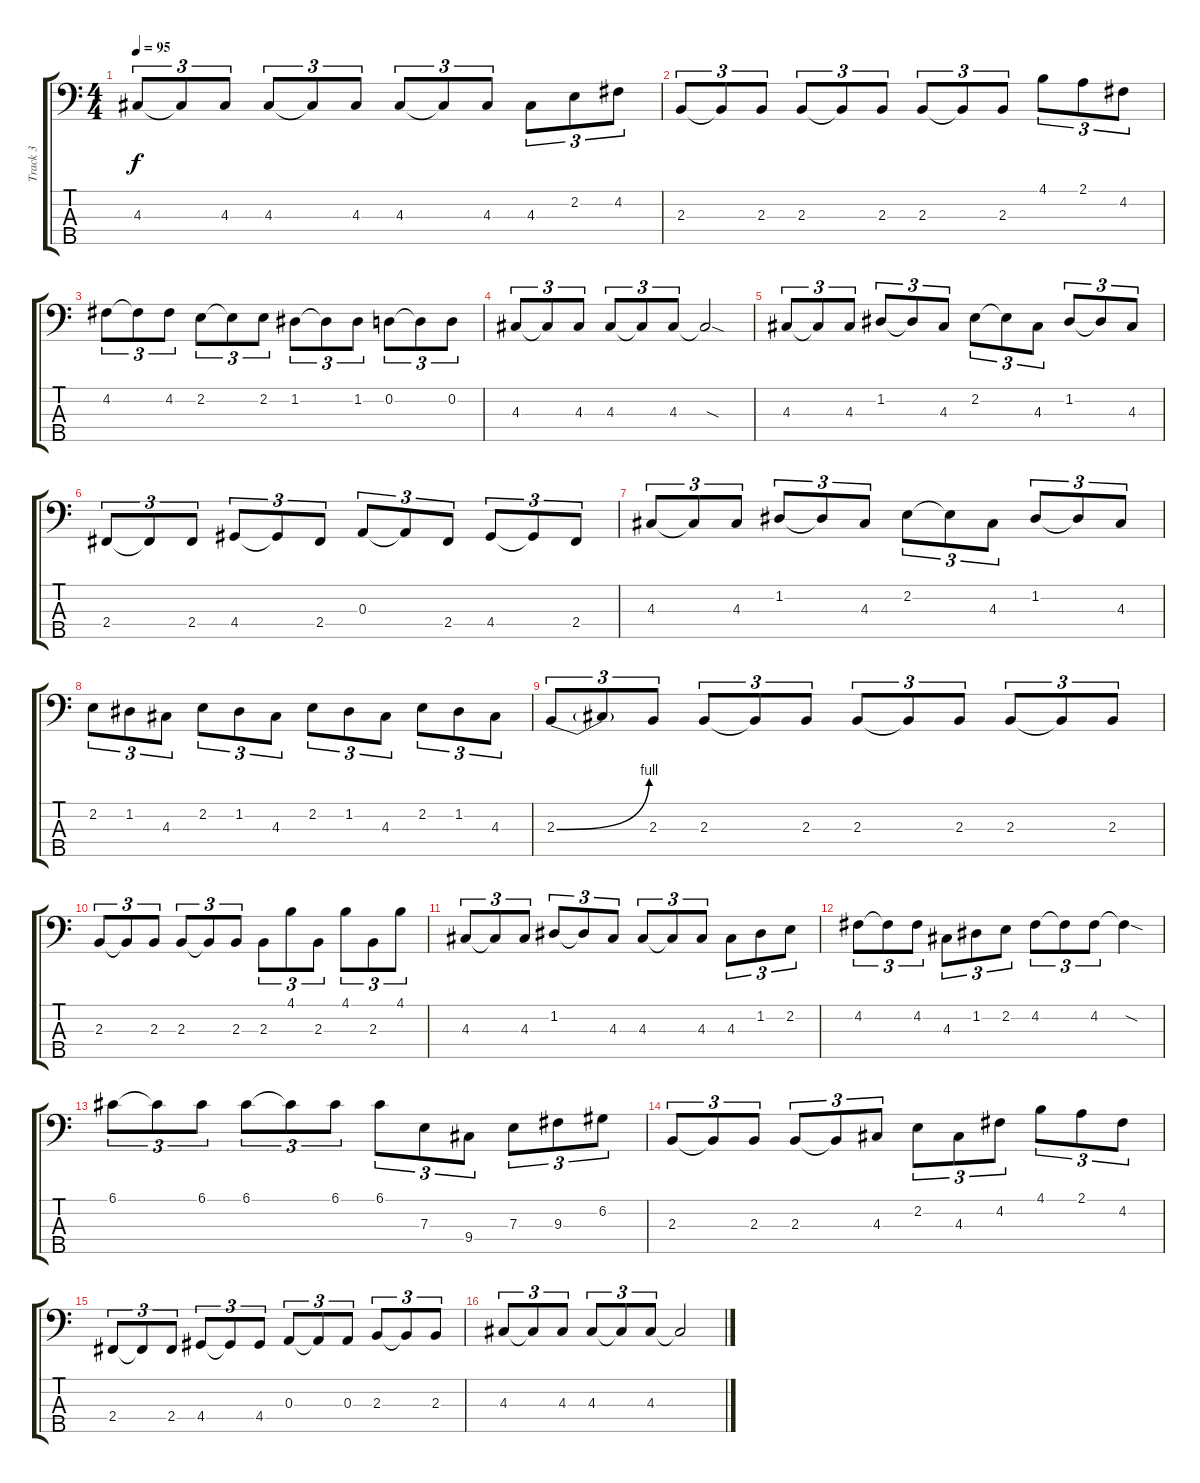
\track ("Track 3" "Track 3") {instrument electricbassfinger}
\staff {score tabs}
\tuning (G2 D2 A1 E1 B0) {hide}
\ts (4 4)
\tempo 95
\clef f4
\ks c
4.3.8{tu (3 2) dy f} 4.3{t}.8{tu (3 2)} 4.3.8{tu (3 2)} 4.3.8{tu (3 2)} 4.3{t}.8{tu (3 2)} 4.3.8{tu (3 2)} 4.3.8{tu (3 2)} 4.3{t}.8{tu (3 2)} 4.3.8{tu (3 2)} 4.3.8{tu (3 2)} 2.2.8{tu (3 2)} 4.2.8{tu (3 2)} |
2.3.8{tu (3 2)} 2.3{t}.8{tu (3 2)} 2.3.8{tu (3 2)} 2.3.8{tu (3 2)} 2.3{t}.8{tu (3 2)} 2.3.8{tu (3 2)} 2.3.8{tu (3 2)} 2.3{t}.8{tu (3 2)} 2.3.8{tu (3 2)} 4.1.8{tu (3 2)} 2.1.8{tu (3 2)} 4.2.8{tu (3 2)} |
4.2.8{tu (3 2)} 4.2{t}.8{tu (3 2)} 4.2.8{tu (3 2)} 2.2.8{tu (3 2)} 2.2{t}.8{tu (3 2)} 2.2.8{tu (3 2)} 1.2.8{tu (3 2)} 1.2{t}.8{tu (3 2)} 1.2.8{tu (3 2)} 0.2.8{tu (3 2)} 0.2{t}.8{tu (3 2)} 0.2.8{tu (3 2)} |
4.3.8{tu (3 2)} 4.3{t}.8{tu (3 2)} 4.3.8{tu (3 2)} 4.3.8{tu (3 2)} 4.3{t}.8{tu (3 2)} 4.3.8{tu (3 2)} 4.3{sod t}.2 |
4.3.8{tu (3 2)} 4.3{t}.8{tu (3 2)} 4.3.8{tu (3 2)} 1.2.8{tu (3 2)} 1.2{t}.8{tu (3 2)} 4.3.8{tu (3 2)} 2.2.8{tu (3 2)} 2.2{t}.8{tu (3 2)} 4.3.8{tu (3 2)} 1.2.8{tu (3 2)} 1.2{t}.8{tu (3 2)} 4.3.8{tu (3 2)} |
2.4.8{tu (3 2)} 2.4{t}.8{tu (3 2)} 2.4.8{tu (3 2)} 4.4.8{tu (3 2)} 4.4{t}.8{tu (3 2)} 2.4.8{tu (3 2)} 0.3.8{tu (3 2)} 0.3{t}.8{tu (3 2)} 2.4.8{tu (3 2)} 4.4.8{tu (3 2)} 4.4{t}.8{tu (3 2)} 2.4.8{tu (3 2)} |
4.3.8{tu (3 2)} 4.3{t}.8{tu (3 2)} 4.3.8{tu (3 2)} 1.2.8{tu (3 2)} 1.2{t}.8{tu (3 2)} 4.3.8{tu (3 2)} 2.2.8{tu (3 2)} 2.2{t}.8{tu (3 2)} 4.3.8{tu (3 2)} 1.2.8{tu (3 2)} 1.2{t}.8{tu (3 2)} 4.3.8{tu (3 2)} |
2.2.8{tu (3 2)} 1.2.8{tu (3 2)} 4.3.8{tu (3 2)} 2.2.8{tu (3 2)} 1.2.8{tu (3 2)} 4.3.8{tu (3 2)} 2.2.8{tu (3 2)} 1.2.8{tu (3 2)} 4.3.8{tu (3 2)} 2.2.8{tu (3 2)} 1.2.8{tu (3 2)} 4.3.8{tu (3 2)} |
2.3{be (bend 0 0 60 4)}.8{tu (3 2)} 2.3{t}.8{tu (3 2)} 2.3.8{tu (3 2)} 2.3.8{tu (3 2)} 2.3{t}.8{tu (3 2)} 2.3.8{tu (3 2)} 2.3.8{tu (3 2)} 2.3{t}.8{tu (3 2)} 2.3.8{tu (3 2)} 2.3.8{tu (3 2)} 2.3{t}.8{tu (3 2)} 2.3.8{tu (3 2)} |
2.3.8{tu (3 2)} 2.3{t}.8{tu (3 2)} 2.3.8{tu (3 2)} 2.3.8{tu (3 2)} 2.3{t}.8{tu (3 2)} 2.3.8{tu (3 2)} 2.3.8{tu (3 2)} 4.1.8{tu (3 2)} 2.3.8{tu (3 2)} 4.1.8{tu (3 2)} 2.3.8{tu (3 2)} 4.1.8{tu (3 2)} |
4.3.8{tu (3 2)} 4.3{t}.8{tu (3 2)} 4.3.8{tu (3 2)} 1.2.8{tu (3 2)} 1.2{t}.8{tu (3 2)} 4.3.8{tu (3 2)} 4.3.8{tu (3 2)} 4.3{t}.8{tu (3 2)} 4.3.8{tu (3 2)} 4.3.8{tu (3 2)} 1.2.8{tu (3 2)} 2.2.8{tu (3 2)} |
4.2.8{tu (3 2)} 4.2{t}.8{tu (3 2)} 4.2.8{tu (3 2)} 4.3.8{tu (3 2)} 1.2.8{tu (3 2)} 2.2.8{tu (3 2)} 4.2.8{tu (3 2)} 4.2{t}.8{tu (3 2)} 4.2.8{tu (3 2)} 4.2{sod t}.4 |
6.1.8{tu (3 2)} 6.1{t}.8{tu (3 2)} 6.1.8{tu (3 2)} 6.1.8{tu (3 2)} 6.1{t}.8{tu (3 2)} 6.1.8{tu (3 2)} 6.1.8{tu (3 2)} 7.3.8{tu (3 2)} 9.4.8{tu (3 2)} 7.3.8{tu (3 2)} 9.3.8{tu (3 2)} 6.2.8{tu (3 2)} |
2.3.8{tu (3 2)} 2.3{t}.8{tu (3 2)} 2.3.8{tu (3 2)} 2.3.8{tu (3 2)} 2.3{t}.8{tu (3 2)} 4.3.8{tu (3 2)} 2.2.8{tu (3 2)} 4.3.8{tu (3 2)} 4.2.8{tu (3 2)} 4.1.8{tu (3 2)} 2.1.8{tu (3 2)} 4.2.8{tu (3 2)} |
2.4.8{tu (3 2)} 2.4{t}.8{tu (3 2)} 2.4.8{tu (3 2)} 4.4.8{tu (3 2)} 4.4{t}.8{tu (3 2)} 4.4.8{tu (3 2)} 0.3.8{tu (3 2)} 0.3{t}.8{tu (3 2)} 0.3.8{tu (3 2)} 2.3.8{tu (3 2)} 2.3{t}.8{tu (3 2)} 2.3.8{tu (3 2)} |
4.3.8{tu (3 2)} 4.3{t}.8{tu (3 2)} 4.3.8{tu (3 2)} 4.3.8{tu (3 2)} 4.3{t}.8{tu (3 2)} 4.3.8{tu (3 2)} 4.3{t}.2
